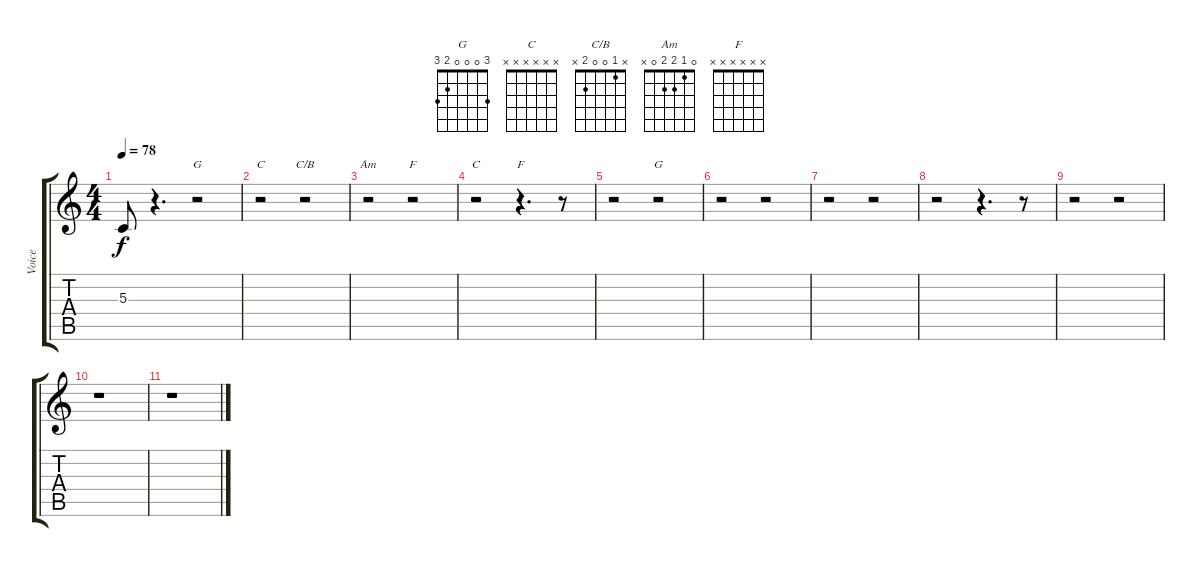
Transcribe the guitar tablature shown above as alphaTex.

\track ("Voice" "Voice") {instrument clarinet}
\staff {score tabs}
\tuning (E4 B3 G3 D3 A2 E2) {hide}
\chord ("G" x x x x x x)
\chord ("C" 0 1 0 2 3 x)
\chord ("C/B" x 1 0 0 2 x)
\chord ("Am" 0 1 2 2 0 x)
\chord ("F" 1 1 2 3 3 1) {barre 1}
\chord ("C" x x x x x x)
\chord ("F" x x x x x x)
\chord ("G" 3 0 0 0 2 3)
\ts (4 4)
\tempo 78
\clef g2
\ks c
5.3{t}.8{dy f} r.4{d} r.2{ch "G"} |
r.2{ch "C"} r.2{ch "C/B"} |
r.2{ch "Am"} r.2{ch "F"} |
r.2{ch "C"} r.4{d ch "F"} r.8 |
r.2 r.2{ch "G"} |
r.2 r.2 |
r.2 r.2 |
r.2 r.4{d} r.8 |
r.2 r.2 |
r.1 |
r.1
